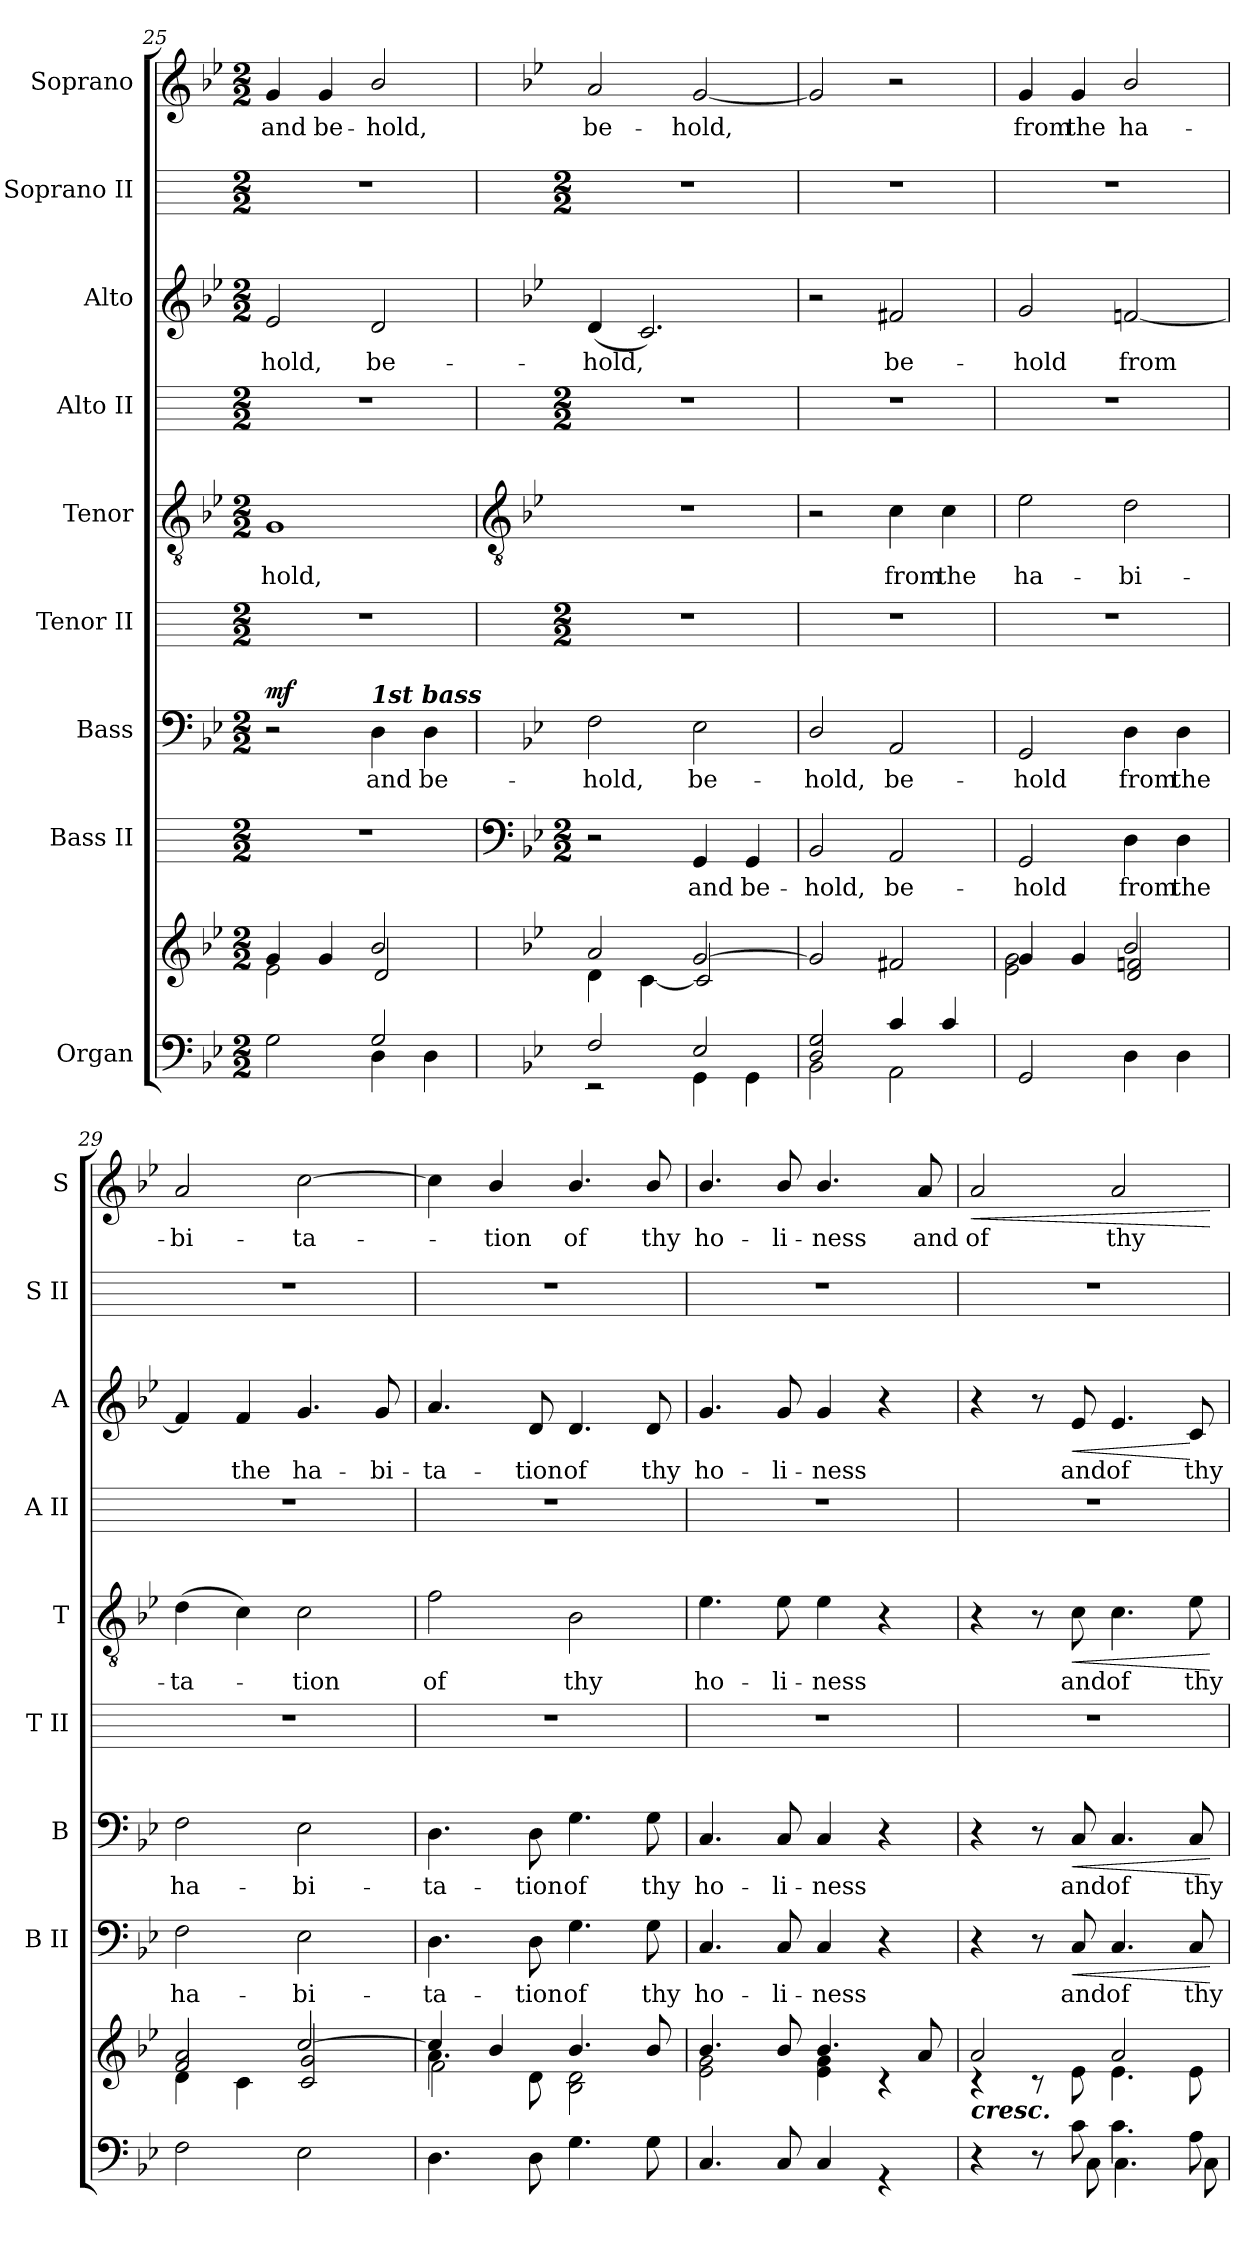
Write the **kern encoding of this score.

**kern	**kern	**kern	**text	**dynam	**kern	**text	**dynam	**kern	**kern	**text	**dynam	**kern	**kern	**text	**dynam	**kern	**kern	**text	**dynam
*part9	*part9	*part8	*part8	*part8	*part7	*part7	*part7	*part6	*part5	*part5	*part5	*part4	*part3	*part3	*part3	*part2	*part1	*part1	*part1
*staff10	*staff9	*staff8	*staff8	*staff8	*staff7	*staff7	*staff7	*staff6	*staff5	*staff5	*staff5	*staff4	*staff3	*staff3	*staff3	*staff2	*staff1	*staff1	*staff1
*I"Organ	*	*I"Bass II	*	*	*I"Bass	*	*	*I"Tenor II	*I"Tenor	*	*	*I"Alto II	*I"Alto	*	*	*I"Soprano II	*I"Soprano	*	*
*	*	*I'B II	*	*	*I'B	*	*	*I'T II	*I'T	*	*	*I'A II	*I'A	*	*	*I'S II	*I'S	*	*
*clefF4	*clefG2	*	*	*	*clefF4	*	*	*	*clefGv2	*	*	*	*clefG2	*	*	*	*clefG2	*	*
*k[b-e-]	*k[b-e-]	*	*	*	*k[b-e-]	*	*	*	*k[b-e-]	*	*	*	*k[b-e-]	*	*	*	*k[b-e-]	*	*
*B-:	*B-:	*	*	*	*B-:	*	*	*	*B-:	*	*	*	*B-:	*	*	*	*B-:	*	*
*M2/2	*M2/2	*M2/2	*	*	*M2/2	*	*	*M2/2	*M2/2	*	*	*M2/2	*M2/2	*	*	*M2/2	*M2/2	*	*
=25	=25	=25	=25	=25	=25	=25	=25	=25	=25	=25	=25	=25	=25	=25	=25	=25	=25	=25	=25
*^	*^	*	*	*	*	*	*	*	*	*	*	*	*	*	*	*	*	*	*
!	!	!	!	!	!	!	!	!	!LO:DY:b	!	!	!LO:LY:b	!	!	!	!LO:LY:b	!	!	!	!LO:LY:b	!
2G\	2ryy	4g/	2e-\	1r	.	.	2r	.	mf	1r	1G	-hold,	.	1r	2e-	-hold,	.	1r	4g	and	.
!	!	!	!	!	!	!	!	!	!	!	!	!	!	!	!	!	!	!	!	!LO:LY:b	!
.	.	4g/	.	.	.	.	.	.	.	.	.	.	.	.	.	.	.	.	4g	be-	.
!	!	!	!	!	!	!	!LO:TX:a:Bi:t=1st bass	!	!	!	!	!	!	!	!	!	!	!	!	!	!
!	!	!	!	!	!	!	!	!LO:LY:b	!	!	!	!	!	!	!	!LO:LY:b	!	!	!	!LO:LY:b	!
2G/	4D\	2b-/	2d/	.	.	.	4D	and	.	.	.	.	.	.	2d	be-	.	.	2b-/	-hold,	.
!	!	!	!	!	!	!	!	!LO:LY:b	!	!	!	!	!	!	!	!	!	!	!	!	!
.	4D\	.	.	.	.	.	4D	be-	.	.	.	.	.	.	.	.	.	.	.	.	.
!!LO:LB:g=z
=26	=26	=26	=26	=26	=26	=26	=26	=26	=26	=26	=26	=26	=26	=26	=26	=26	=26	=26	=26	=26	=26
*	*	*	*	*clefF4	*	*	*	*	*	*	*clefGv2	*	*	*	*	*	*	*	*	*	*
*	*	*	*	*k[b-e-]	*	*	*	*	*	*	*	*	*	*	*	*	*	*	*	*	*
*	*	*	*	*B-:	*	*	*	*	*	*	*	*	*	*	*	*	*	*	*	*	*
*	*	*	*	*M2/2	*	*	*	*	*	*M2/2	*	*	*	*M2/2	*	*	*	*M2/2	*	*	*
!	!	!	!	!	!	!	!	!LO:LY:b	!	!	!	!	!	!	!	!LO:LY:b	!	!	!	!LO:LY:b	!
2F/	2r	2a/	4d\	2r	.	.	2F	-hold,	.	1r	1r	.	.	1r	(<4d	-hold,	.	1r	2a	be-	.
.	.	.	[4c\	.	.	.	.	.	.	.	.	.	.	.	2.c)	.	.	.	.	.	.
!	!	!	!	!	!LO:LY:b	!	!	!LO:LY:b	!	!	!	!	!	!	!	!	!	!	!	!LO:LY:b	!
2E-/	4GG\	[2g/	2c/]	4GG	and	.	2E-	be-	.	.	.	.	.	.	.	.	.	.	[2g	-hold,	.
!	!	!	!	!	!LO:LY:b	!	!	!	!	!	!	!	!	!	!	!	!	!	!	!	!
.	4GG\	.	.	4GG	be-	.	.	.	.	.	.	.	.	.	.	.	.	.	.	.	.
=27	=27	=27	=27	=27	=27	=27	=27	=27	=27	=27	=27	=27	=27	=27	=27	=27	=27	=27	=27	=27	=27
!	!	!	!	!	!LO:LY:b	!	!	!LO:LY:b	!	!	!	!	!	!	!	!	!	!	!	!	!
2D/ 2G/	2BB-\	2g/]	2ryy	2BB-	-hold,	.	2D/	-hold,	.	1r	2r	.	.	1r	2r	.	.	1r	2g]	.	.
!	!	!	!	!	!LO:LY:b	!	!	!LO:LY:b	!	!	!	!LO:LY:b	!	!	!	!LO:LY:b	!	!	!	!	!
4c/	2AA\	2ryy	2f#X/	2AA	be-	.	2AA	be-	.	.	4c	from	.	.	2f#X	be-	.	.	2r	.	.
!	!	!	!	!	!	!	!	!	!	!	!	!LO:LY:b	!	!	!	!	!	!	!	!	!
4c/	.	.	.	.	.	.	.	.	.	.	4c	the	.	.	.	.	.	.	.	.	.
=28	=28	=28	=28	=28	=28	=28	=28	=28	=28	=28	=28	=28	=28	=28	=28	=28	=28	=28	=28	=28	=28
!	!	!	!	!	!LO:LY:b	!	!	!LO:LY:b	!	!	!	!LO:LY:b	!	!	!	!LO:LY:b	!	!	!	!LO:LY:b	!
1ryy	2GG/	4g/	2e-\ 2g\	2GG	-hold	.	2GG/	-hold	.	1r	2e-	ha-	.	1r	2g	-hold	.	1r	4g	from	.
!	!	!	!	!	!	!	!	!	!	!	!	!	!	!	!	!	!	!	!	!LO:LY:b	!
.	.	4g/	.	.	.	.	.	.	.	.	.	.	.	.	.	.	.	.	4g	the	.
!	!	!	!	!	!LO:LY:b	!	!	!LO:LY:b	!	!	!	!LO:LY:b	!	!	!	!LO:LY:b	!	!	!	!LO:LY:b	!
.	4D\	2b-/	2d/ 2fn/	4D	from	.	4D	from	.	.	2d	-bi-	.	.	[2fn	from	.	.	2b-/	ha-	.
!	!	!	!	!	!LO:LY:b	!	!	!LO:LY:b	!	!	!	!	!	!	!	!	!	!	!	!	!
.	4D\	.	.	4D	the	.	4D	the	.	.	.	.	.	.	.	.	.	.	.	.	.
=29	=29	=29	=29	=29	=29	=29	=29	=29	=29	=29	=29	=29	=29	=29	=29	=29	=29	=29	=29	=29	=29
!	!	!	!	!	!LO:LY:b	!	!	!LO:LY:b	!	!	!	!LO:LY:b	!	!	!	!	!	!	!	!LO:LY:b	!
1ryy	2F\	2f/ 2a/	4d\	2F	ha-	.	2F	ha-	.	1r	(>4d	-ta-	.	1r	4f]	.	.	1r	2a	-bi-	.
!	!	!	!	!	!	!	!	!	!	!	!	!	!	!	!	!LO:LY:b	!	!	!	!	!
.	.	.	4c\	.	.	.	.	.	.	.	4c)	.	.	.	4f	the	.	.	.	.	.
!	!	!	!	!	!LO:LY:b	!	!	!LO:LY:b	!	!	!	!LO:LY:b	!	!	!	!LO:LY:b	!	!	!	!LO:LY:b	!
.	2E-\	[2cc/	2c/ 2g/	2E-	-bi-	.	2E-	-bi-	.	.	2c	tion	.	.	4.g	ha-	.	.	[2cc	-ta-	.
!	!	!	!	!	!	!	!	!	!	!	!	!	!	!	!	!LO:LY:b	!	!	!	!	!
.	.	.	.	.	.	.	.	.	.	.	.	.	.	.	8g	-bi-	.	.	.	.	.
=30	=30	=30	=30	=30	=30	=30	=30	=30	=30	=30	=30	=30	=30	=30	=30	=30	=30	=30	=30	=30	=30
*	*	*	*^	*	*	*	*	*	*	*	*	*	*	*	*	*	*	*	*	*	*
!	!	!	!	!	!	!LO:LY:b	!	!	!LO:LY:b	!	!	!	!LO:LY:b	!	!	!	!LO:LY:b	!	!	!	!	!
2ryy	4.D\	4cc/]	4.a\	2f\	4.D	-ta-	.	4.D	-ta-	.	1r	2f	of	.	1r	4.a	-ta-	.	1r	4cc]	.	.
!	!	!	!	!	!	!	!	!	!	!	!	!	!	!	!	!	!	!	!	!	!LO:LY:b	!
.	.	4b-/	.	.	.	.	.	.	.	.	.	.	.	.	.	.	.	.	.	4b-/	tion	.
!	!	!	!	!	!	!LO:LY:b	!	!	!LO:LY:b	!	!	!	!	!	!	!	!LO:LY:b	!	!	!	!	!
.	8D\	.	8d\	.	8D	-tion	.	8D	-tion	.	.	.	.	.	.	8d	-tion	.	.	.	.	.
!	!	!	!	!	!	!LO:LY:b	!	!	!LO:LY:b	!	!	!	!LO:LY:b	!	!	!	!LO:LY:b	!	!	!	!LO:LY:b	!
2ryy	4.G\	4.b-/	2B-\ 2d\	2ryy	4.G	of	.	4.G	of	.	.	2B-	thy	.	.	4.d	of	.	.	4.b-/	of	.
!	!	!	!	!	!	!LO:LY:b	!	!	!LO:LY:b	!	!	!	!	!	!	!	!LO:LY:b	!	!	!	!LO:LY:b	!
.	8G\	8b-/	.	.	8G	thy	.	8G	thy	.	.	.	.	.	.	8d	thy	.	.	8b-/	thy	.
*	*	*	*v	*v	*	*	*	*	*	*	*	*	*	*	*	*	*	*	*	*	*	*
=31	=31	=31	=31	=31	=31	=31	=31	=31	=31	=31	=31	=31	=31	=31	=31	=31	=31	=31	=31	=31	=31
!	!	!	!	!	!LO:LY:b	!	!	!LO:LY:b	!	!	!	!LO:LY:b	!	!	!	!LO:LY:b	!	!	!	!LO:LY:b	!
1ryy	4.C/	4.b-/	2e-\ 2g\	4.C	ho-	.	4.C	ho-	.	1r	4.e-	ho-	.	1r	4.g	ho-	.	1r	4.b-/	ho-	.
!	!	!	!	!	!LO:LY:b	!	!	!LO:LY:b	!	!	!	!LO:LY:b	!	!	!	!LO:LY:b	!	!	!	!LO:LY:b	!
.	8C/	8b-/	.	8C	-li-	.	8C	-li-	.	.	8e-	-li-	.	.	8g	-li-	.	.	8b-/	-li-	.
!	!	!	!	!	!LO:LY:b	!	!	!LO:LY:b	!	!	!	!LO:LY:b	!	!	!	!LO:LY:b	!	!	!	!LO:LY:b	!
.	4C/	4.b-/	4e-\ 4g\	4C	-ness	.	4C	-ness	.	.	4e-	-ness	.	.	4g	-ness	.	.	4.b-/	-ness	.
.	4r	.	4r	4r	.	.	4r	.	.	.	4r	.	.	.	4r	.	.	.	.	.	.
!	!	!	!	!	!	!	!	!	!	!	!	!	!	!	!	!	!	!	!	!LO:LY:b	!
.	.	8a/	.	.	.	.	.	.	.	.	.	.	.	.	.	.	.	.	8a	and	.
=32	=32	=32	=32	=32	=32	=32	=32	=32	=32	=32	=32	=32	=32	=32	=32	=32	=32	=32	=32	=32	=32
!	!	!LO:TX:b:Bi:t=cresc.	!	!	!	!	!	!	!	!	!	!	!	!	!	!	!	!	!	!	!
!	!	!	!	!	!	!	!	!	!	!	!	!	!	!	!	!	!	!	!	!LO:LY:b	!LO:HP:b
4r	4ryy	2a/	4r	4r	.	.	4r	.	.	1r	4r	.	.	1r	4r	.	.	1r	2a	of	<
8r	8ryy	.	8r	8r	.	.	8r	.	.	.	8r	.	.	.	8r	.	.	.	.	.	.
!	!	!	!	!	!LO:LY:b	!LO:HP:b	!	!LO:LY:b	!LO:HP:b	!	!	!LO:LY:b	!LO:HP:b	!	!	!LO:LY:b	!LO:HP:b	!	!	!	!
8c\	8C\	.	8e-\	8C	and	<	8C	and	<	.	8c	and	<	.	8e-	and	<	.	.	.	.
!	!	!	!	!	!LO:LY:b	!	!	!LO:LY:b	!	!	!	!LO:LY:b	!	!	!	!LO:LY:b	!	!	!	!LO:LY:b	!
4.c\	4.C\	2a/	4.e-\	4.C	of	.	4.C	of	.	.	4.c	of	.	.	4.e-	of	.	.	2a	thy	.
!	!	!	!	!	!LO:LY:b	!	!	!LO:LY:b	!	!	!	!LO:LY:b	!	!	!	!LO:LY:b	!	!	!	!	!
8A\	8C\	.	8e-\	8C	thy	.	8C	thy	.	.	8e-	thy	.	.	8c	thy	[	.	.	.	.
*v	*v	*	*	*	*	*	*	*	*	*	*	*	*	*	*	*	*	*	*	*	*
*	*v	*v	*	*	*	*	*	*	*	*	*	*	*	*	*	*	*	*	*	*
.	.	.	.	[	.	.	[	.	.	.	[	.	.	.	.	.	.	.	[
=	=	=	=	=	=	=	=	=	=	=	=	=	=	=	=	=	=	=	=
*-	*-	*-	*-	*-	*-	*-	*-	*-	*-	*-	*-	*-	*-	*-	*-	*-	*-	*-	*-
